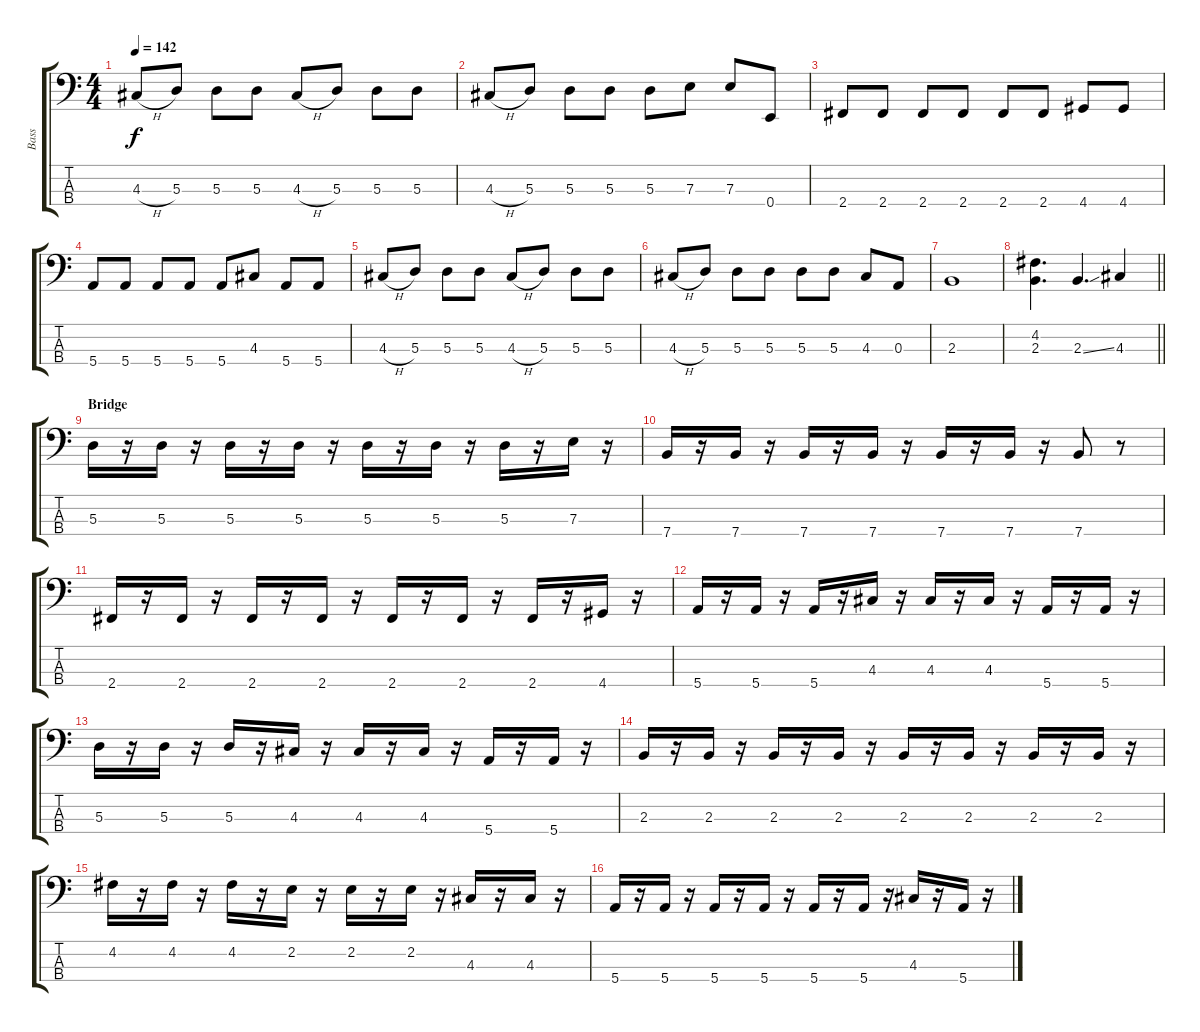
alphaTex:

\track ("Bass" "Bass") {instrument electricbassfinger}
\staff {score tabs}
\tuning (G2 D2 A1 E1) {hide}
\ts (4 4)
\tempo 142
\clef f4
\ks c
4.3{h}.8{dy f} 5.3.8 5.3.8 5.3.8 4.3{h}.8 5.3.8 5.3.8 5.3.8 |
4.3{h}.8 5.3.8 5.3.8 5.3.8 5.3.8 7.3.8 7.3.8 0.4.8 |
2.4.8 2.4.8 2.4.8 2.4.8 2.4.8 2.4.8 4.4.8 4.4.8 |
5.4.8 5.4.8 5.4.8 5.4.8 5.4.8 4.3.8 5.4.8 5.4.8 |
4.3{h}.8 5.3.8 5.3.8 5.3.8 4.3{h}.8 5.3.8 5.3.8 5.3.8 |
4.3{h}.8 5.3.8 5.3.8 5.3.8 5.3.8 5.3.8 4.3.8 0.3.8 |
2.3.1 |
\barLineRight lightlight
(4.2 2.3).4{d} 2.3{ss}.4{d} 4.3.4 |
\section ("" "Bridge")
5.3.16 r.16 5.3.16 r.16 5.3.16 r.16 5.3.16 r.16 5.3.16 r.16 5.3.16 r.16 5.3.16 r.16 7.3.16 r.16 |
7.4.16 r.16 7.4.16 r.16 7.4.16 r.16 7.4.16 r.16 7.4.16 r.16 7.4.16 r.16 7.4.8 r.8 |
2.4.16 r.16 2.4.16 r.16 2.4.16 r.16 2.4.16 r.16 2.4.16 r.16 2.4.16 r.16 2.4.16 r.16 4.4.16 r.16 |
5.4.16 r.16 5.4.16 r.16 5.4.16 r.16 4.3.16 r.16 4.3.16 r.16 4.3.16 r.16 5.4.16 r.16 5.4.16 r.16 |
5.3.16 r.16 5.3.16 r.16 5.3.16 r.16 4.3.16 r.16 4.3.16 r.16 4.3.16 r.16 5.4.16 r.16 5.4.16 r.16 |
2.3.16 r.16 2.3.16 r.16 2.3.16 r.16 2.3.16 r.16 2.3.16 r.16 2.3.16 r.16 2.3.16 r.16 2.3.16 r.16 |
4.2.16 r.16 4.2.16 r.16 4.2.16 r.16 2.2.16 r.16 2.2.16 r.16 2.2.16 r.16 4.3.16 r.16 4.3.16 r.16 |
5.4.16 r.16 5.4.16 r.16 5.4.16 r.16 5.4.16 r.16 5.4.16 r.16 5.4.16 r.16 4.3.16 r.16 5.4.16 r.16
